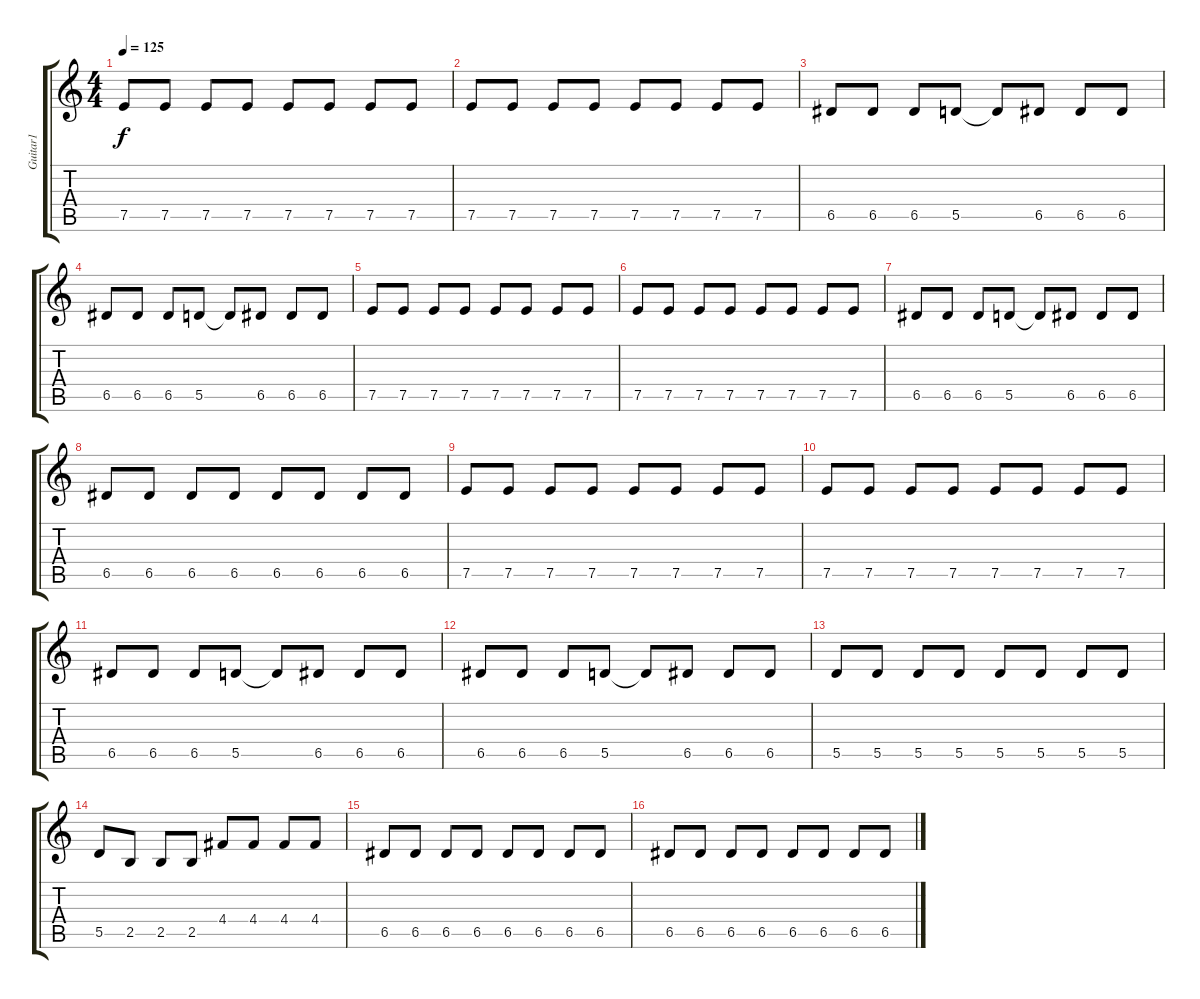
\track ("Guitar1" "Guitar1") {instrument electricguitarjazz}
\staff {score tabs}
\tuning (E4 B3 G3 D3 A2 E2) {hide}
\ts (4 4)
\tempo 125
\clef g2
\ks c
7.5.8{dy f} 7.5.8 7.5.8 7.5.8 7.5.8 7.5.8 7.5.8 7.5.8 |
7.5.8 7.5.8 7.5.8 7.5.8 7.5.8 7.5.8 7.5.8 7.5.8 |
6.5.8 6.5.8 6.5.8 5.5.8 5.5{t}.8 6.5.8 6.5.8 6.5.8 |
6.5.8 6.5.8 6.5.8 5.5.8 5.5{t}.8 6.5.8 6.5.8 6.5.8 |
7.5.8 7.5.8 7.5.8 7.5.8 7.5.8 7.5.8 7.5.8 7.5.8 |
7.5.8 7.5.8 7.5.8 7.5.8 7.5.8 7.5.8 7.5.8 7.5.8 |
6.5.8 6.5.8 6.5.8 5.5.8 5.5{t}.8 6.5.8 6.5.8 6.5.8 |
6.5.8 6.5.8 6.5.8 6.5.8 6.5.8 6.5.8 6.5.8 6.5.8 |
7.5.8 7.5.8 7.5.8 7.5.8 7.5.8 7.5.8 7.5.8 7.5.8 |
7.5.8 7.5.8 7.5.8 7.5.8 7.5.8 7.5.8 7.5.8 7.5.8 |
6.5.8 6.5.8 6.5.8 5.5.8 5.5{t}.8 6.5.8 6.5.8 6.5.8 |
6.5.8 6.5.8 6.5.8 5.5.8 5.5{t}.8 6.5.8 6.5.8 6.5.8 |
5.5.8{instrument overdrivenguitar} 5.5.8 5.5.8 5.5.8 5.5.8 5.5.8 5.5.8 5.5.8 |
5.5.8 2.5.8 2.5.8 2.5.8 4.4.8 4.4.8 4.4.8 4.4.8 |
6.5.8 6.5.8 6.5.8 6.5.8 6.5.8 6.5.8 6.5.8 6.5.8 |
6.5.8 6.5.8 6.5.8 6.5.8 6.5.8 6.5.8 6.5.8 6.5.8
